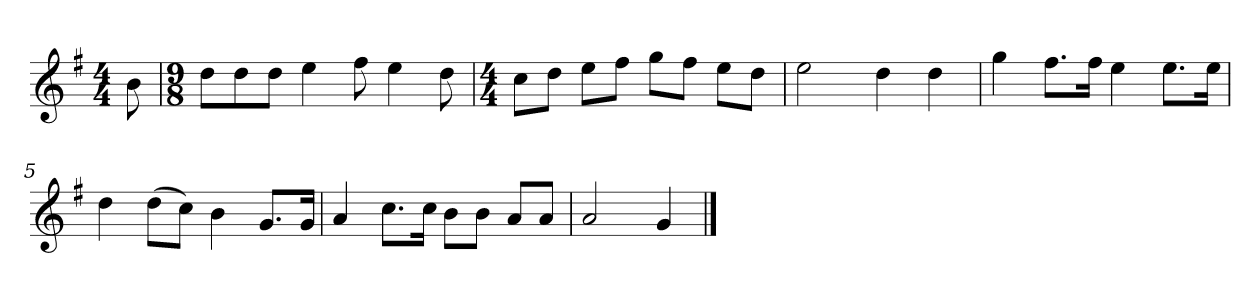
**kern
*part1
*staff1
*k[f#]
*M4/4
*MM120
=
8b
=1
*M9/8
8ddL
8dd
8ddJ
4ee
8ff#
4ee
8dd
=2
*M4/4
8ccL
8ddJ
8eeL
8ff#J
8ggL
8ff#J
8eeL
8ddJ
=3
2ee
4dd
4dd
=4
4gg
8.ff#L
16ff#Jk
4ee
8.eeL
16eeJk
=5
4dd
(8ddL
8ccJ)
4b
8.gL
16gJk
=6
4a
8.ccL
16ccJk
8bL
8bJ
8aL
8aJ
=7
2a
4g
==
*-
